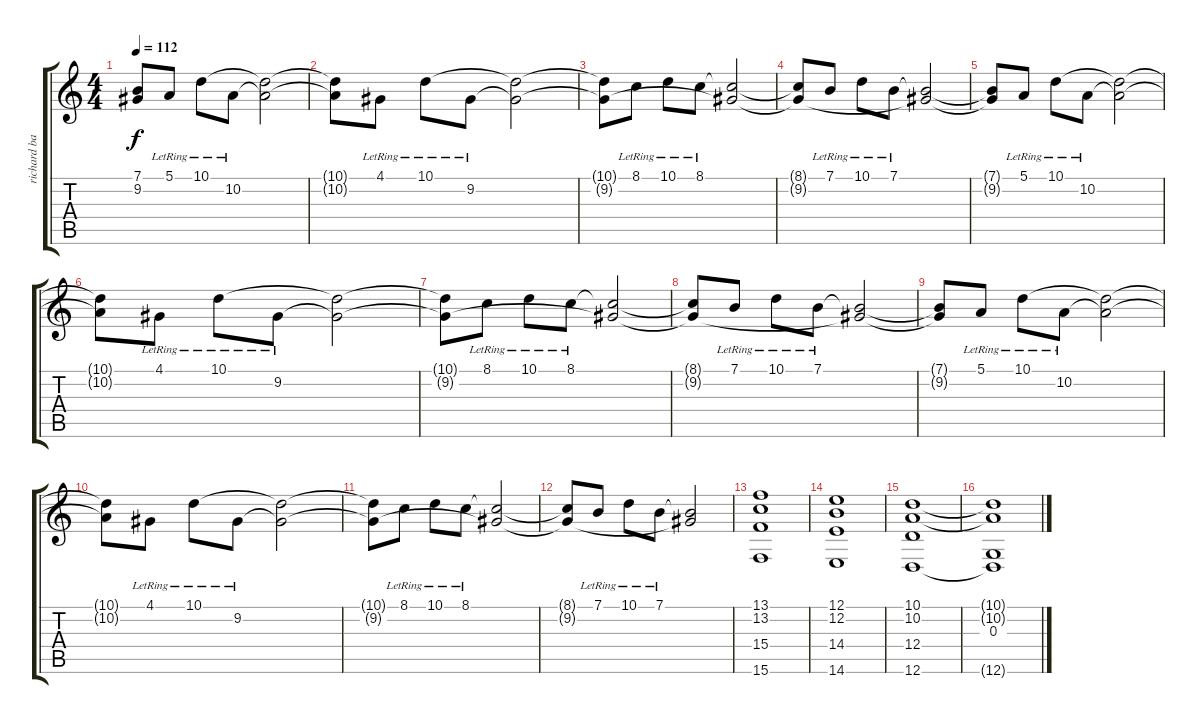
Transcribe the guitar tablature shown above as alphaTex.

\track ("richard barbieri" "richard ba") {instrument acousticgrandpiano bank 255}
\staff {score tabs}
\tuning (E4 B3 G3 D3 A2 D2) {hide}
\ts (4 4)
\tempo 112
\clef g2
\ks c
(7.1{t} 9.2{t}).8{dy f} 5.1{lr}.8 10.1{lr}.8 10.2{lr}.8 (10.1{t} 10.2{t}).2 |
(10.1{t} 10.2{t}).8 4.1{lr}.8 10.1{lr}.8 9.2{lr}.8 (10.1{t} 9.2{t}).2 |
(10.1{t} 9.2{t}).8 8.1{lr}.8 10.1{lr}.8 8.1{lr}.8 (8.1{t} 9.2{t}).2 |
(8.1{t} 9.2{t}).8 7.1{lr}.8 10.1{lr}.8 7.1{lr}.8 (7.1{t} 9.2{t}).2 |
(7.1{t} 9.2{t}).8 5.1{lr}.8 10.1{lr}.8 10.2{lr}.8 (10.1{t} 10.2{t}).2 |
(10.1{t} 10.2{t}).8 4.1{lr}.8 10.1{lr}.8 9.2{lr}.8 (10.1{t} 9.2{t}).2 |
(10.1{t} 9.2{t}).8 8.1{lr}.8 10.1{lr}.8 8.1{lr}.8 (8.1{t} 9.2{t}).2 |
(8.1{t} 9.2{t}).8 7.1{lr}.8 10.1{lr}.8 7.1{lr}.8 (7.1{t} 9.2{t}).2 |
(7.1{t} 9.2{t}).8 5.1{lr}.8 10.1{lr}.8 10.2{lr}.8 (10.1{t} 10.2{t}).2 |
(10.1{t} 10.2{t}).8 4.1{lr}.8 10.1{lr}.8 9.2{lr}.8 (10.1{t} 9.2{t}).2 |
(10.1{t} 9.2{t}).8 8.1{lr}.8 10.1{lr}.8 8.1{lr}.8 (8.1{t} 9.2{t}).2 |
(8.1{t} 9.2{t}).8 7.1{lr}.8 10.1{lr}.8 7.1{lr}.8 (7.1{t} 9.2{t}).2 |
(13.1 13.2 15.4 15.6).1 |
(12.1 12.2 14.4 14.6).1 |
(10.1 10.2 12.4 12.6).1 |
(10.1{t} 10.2{t} 0.3 12.6{t}).1
